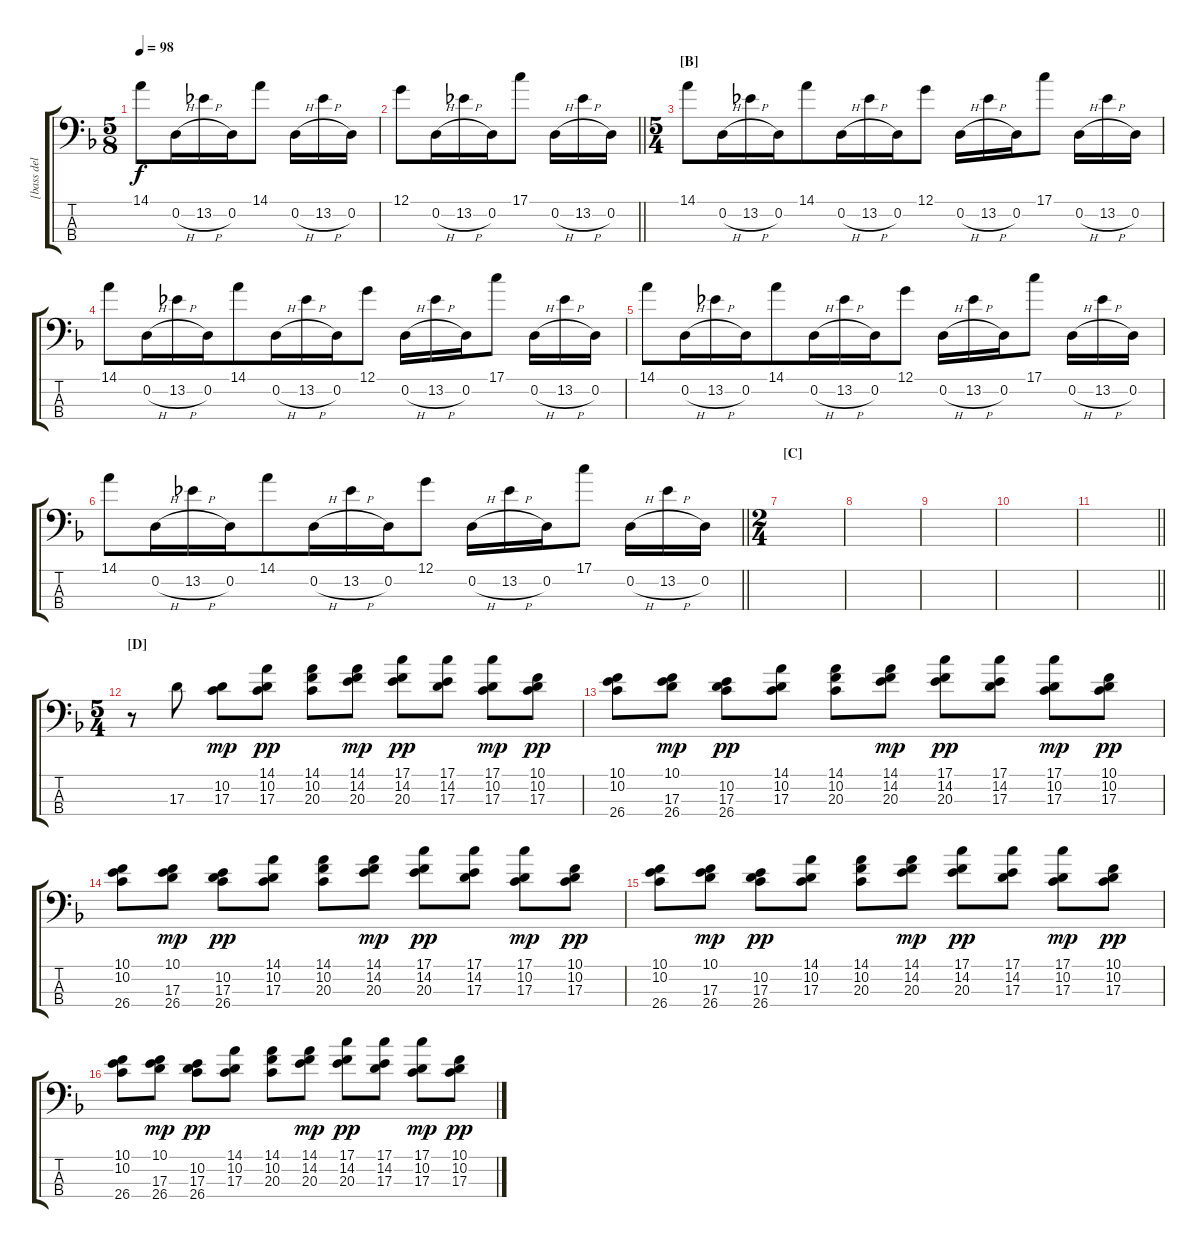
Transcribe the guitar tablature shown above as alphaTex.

\track (" [bass delay effect]" " [bass del") {instrument electricbasspick}
\staff {score tabs}
\tuning (G2 D2 A1 D1) {hide}
\ts (5 8)
\tempo 98
\clef f4
\ks dminor
14.1.8{dy f} 0.2{h}.16 13.2{h}.16{beam merge} 0.2.16 14.1.8 0.2{h}.16{beam merge} 13.2{h}.16 0.2.16 |
\barLineRight lightlight
12.1.8 0.2{h}.16 13.2{h}.16{beam merge} 0.2.16 17.1.8 0.2{h}.16{beam merge} 13.2{h}.16 0.2.16 |
\ts (5 4)
\section ("" "[B]")
14.1.8 0.2{h}.16 13.2{h}.16{beam merge} 0.2.16 14.1.8 0.2{h}.16{beam merge} 13.2{h}.16 0.2.16 12.1.8 0.2{h}.16 13.2{h}.16{beam merge} 0.2.16 17.1.8 0.2{h}.16{beam merge} 13.2{h}.16 0.2.16 |
14.1.8 0.2{h}.16 13.2{h}.16{beam merge} 0.2.16 14.1.8 0.2{h}.16{beam merge} 13.2{h}.16 0.2.16 12.1.8 0.2{h}.16 13.2{h}.16{beam merge} 0.2.16 17.1.8 0.2{h}.16{beam merge} 13.2{h}.16 0.2.16 |
14.1.8 0.2{h}.16 13.2{h}.16{beam merge} 0.2.16 14.1.8 0.2{h}.16{beam merge} 13.2{h}.16 0.2.16 12.1.8 0.2{h}.16 13.2{h}.16{beam merge} 0.2.16 17.1.8 0.2{h}.16{beam merge} 13.2{h}.16 0.2.16 |
\barLineRight lightlight
14.1.8 0.2{h}.16 13.2{h}.16{beam merge} 0.2.16 14.1.8 0.2{h}.16{beam merge} 13.2{h}.16 0.2.16 12.1.8 0.2{h}.16 13.2{h}.16{beam merge} 0.2.16 17.1.8 0.2{h}.16{beam merge} 13.2{h}.16 0.2.16 |
\ts (2 4)
\section ("" "[C]")
|
|
|
|
\barLineRight lightlight
|
\ts (5 4)
\section ("" "[D]")
r.8 17.3.8 (10.2 17.3).8{dy mp} (14.1 10.2 17.3).8{dy pp} (14.1 10.2 20.3).8 (14.1 14.2 20.3).8{dy mp} (17.1 14.2 20.3).8{dy pp} (17.1 14.2 17.3).8 (17.1 10.2 17.3).8{dy mp} (10.1 10.2 17.3).8{dy pp} |
(10.1 10.2 26.4).8 (10.1 17.3 26.4).8{dy mp} (10.2 17.3 26.4).8{dy pp} (14.1 10.2 17.3).8 (14.1 10.2 20.3).8 (14.1 14.2 20.3).8{dy mp} (17.1 14.2 20.3).8{dy pp} (17.1 14.2 17.3).8 (17.1 10.2 17.3).8{dy mp} (10.1 10.2 17.3).8{dy pp} |
(10.1 10.2 26.4).8 (10.1 17.3 26.4).8{dy mp} (10.2 17.3 26.4).8{dy pp} (14.1 10.2 17.3).8 (14.1 10.2 20.3).8 (14.1 14.2 20.3).8{dy mp} (17.1 14.2 20.3).8{dy pp} (17.1 14.2 17.3).8 (17.1 10.2 17.3).8{dy mp} (10.1 10.2 17.3).8{dy pp} |
(10.1 10.2 26.4).8 (10.1 17.3 26.4).8{dy mp} (10.2 17.3 26.4).8{dy pp} (14.1 10.2 17.3).8 (14.1 10.2 20.3).8 (14.1 14.2 20.3).8{dy mp} (17.1 14.2 20.3).8{dy pp} (17.1 14.2 17.3).8 (17.1 10.2 17.3).8{dy mp} (10.1 10.2 17.3).8{dy pp} |
(10.1 10.2 26.4).8 (10.1 17.3 26.4).8{dy mp} (10.2 17.3 26.4).8{dy pp} (14.1 10.2 17.3).8 (14.1 10.2 20.3).8 (14.1 14.2 20.3).8{dy mp} (17.1 14.2 20.3).8{dy pp} (17.1 14.2 17.3).8 (17.1 10.2 17.3).8{dy mp} (10.1 10.2 17.3).8{dy pp}
